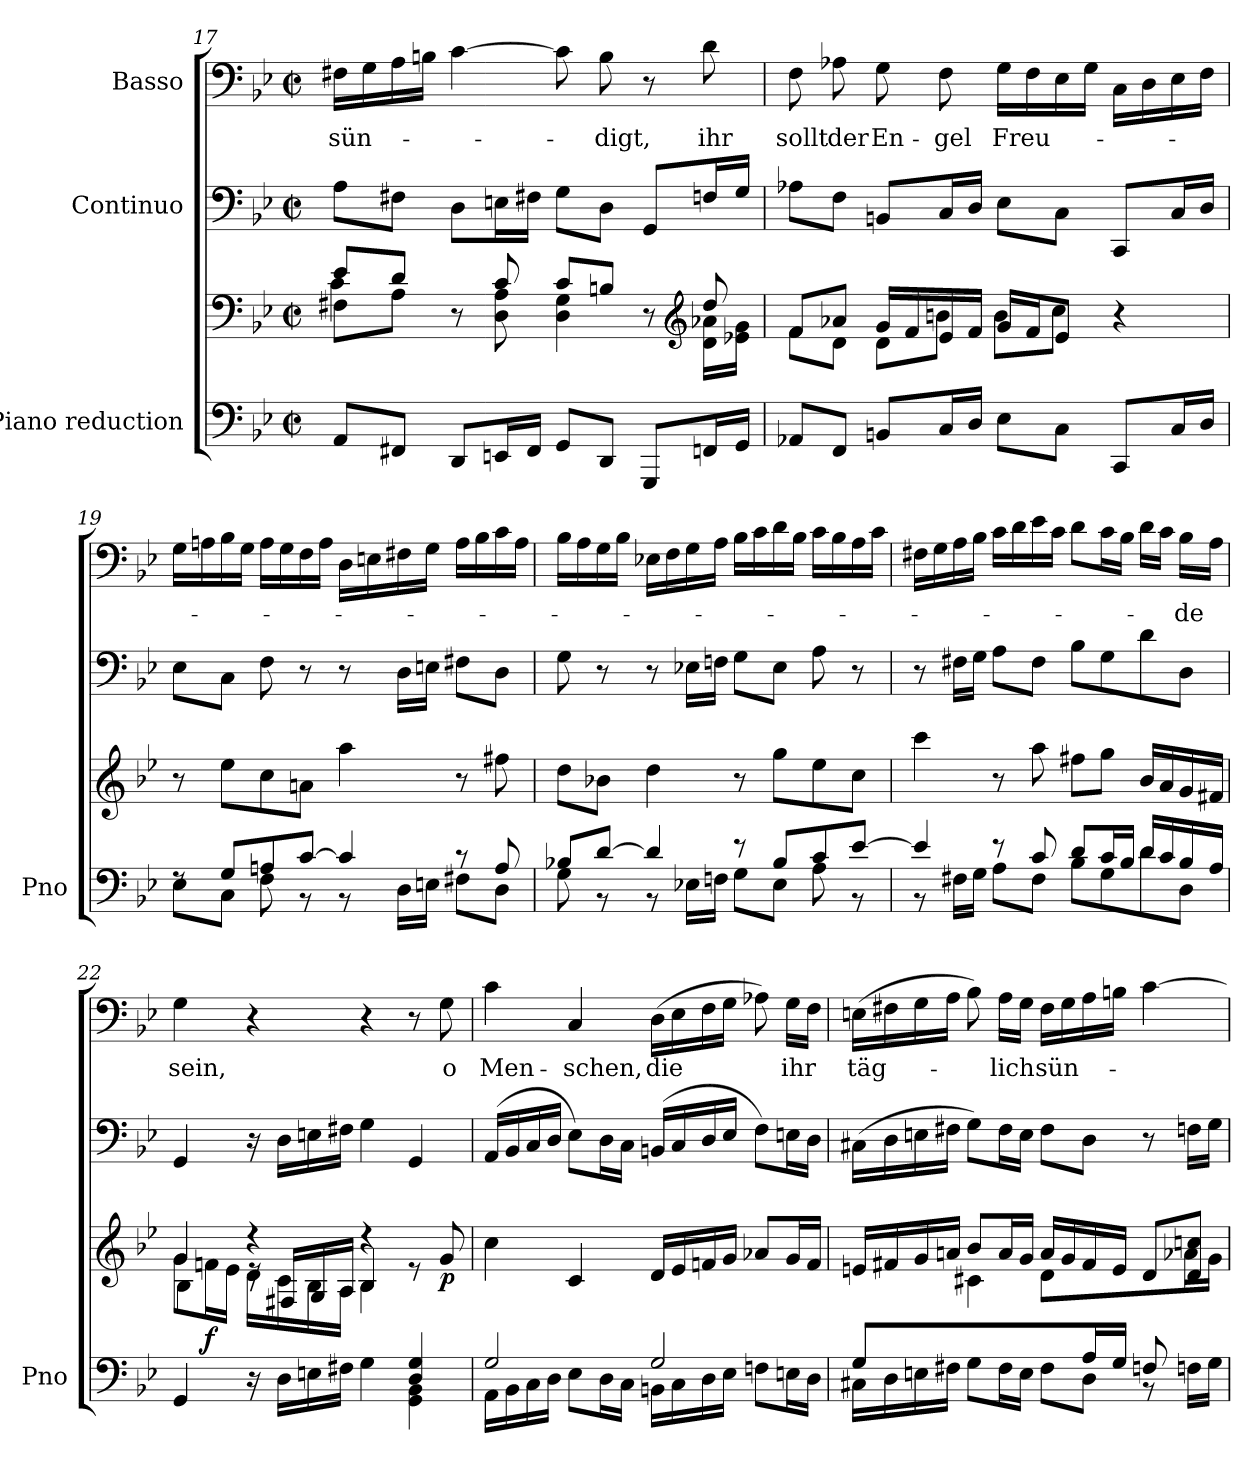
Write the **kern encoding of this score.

**kern	**kern	**dynam	**kern	**dynam	**kern	**text
*part3	*part3	*part3	*part2	*part2	*part1	*part1
*staff4	*staff3	*staff3/4	*staff2	*staff2	*staff1	*staff1
*I"Piano reduction	*	*	*I"Continuo	*	*I"Basso	*
*I'Pno	*	*	*	*	*	*
*clefF4	*clefF4	*	*clefF4	*	*clefF4	*
*k[b-e-]	*k[b-e-]	*	*k[b-e-]	*	*k[b-e-]	*
*M2/2	*M2/2	*	*M2/2	*	*M2/2	*
*met(c|)	*met(c|)	*	*met(c|)	*	*met(c|)	*
=17	=17	=17	=17	=17	=17	=17
*	*^	*	*	*	*	*
*	*	*^	*	*	*	*	*
!	!	!	!	!	!	!	!	!LO:LY:b
8AA/L	8e-/L	8F#X\L	4c\	.	8A\L	.	16F#X\LL	sün-
.	.	.	.	.	.	.	16G\	.
8FF#X/J	8d/J	8A\J	.	.	8F#X\J	.	16A\	.
.	.	.	.	.	.	.	16Bn\JJ	.
8DD/L	8r	8ryy	4ryy	.	8D\L	.	[4c\	.
16EEn/L	8c/	8D\ 8A\	.	.	16En\L	.	.	.
16FF#/JJ	.	.	.	.	16F#X\JJ	.	.	.
8GG/L	8c/L	4D\ 4G\	2ryy	.	8G\L	.	8c\]	.
!	!	!	!	!	!	!	!	!LO:LY:b
8DD/J	8Bn/J	.	.	.	8D\J	.	8B\	-digt,
8GGG/L	8r	8ryy	.	.	8GG/L	.	8r	.
*	*clefG2	*	*	*	*	*	*	*
!	!	!	!	!	!	!	!	!LO:LY:b
16FFn/L	8dd/	16d\ 16a-X\LL	.	.	16Fn/L	.	8d\	ihr
16GG/JJ	.	16e-X\ 16g\JJ	.	.	16G/JJ	.	.	.
*	*	*v	*v	*	*	*	*	*
=18	=18	=18	=18	=18	=18	=18	=18
!	!	!	!	!	!	!	!LO:LY:b
8AA-X/L	8f/L	8f\L	.	8A-X\L	.	8F\	sollt
!	!	!	!	!	!	!	!LO:LY:b
8FF/J	8a-X/J	8d\J	.	8F\J	.	8A-X\	der
!	!	!	!	!	!	!	!LO:LY:b
8BBn/L	16g/LL	8d\L	.	8BBn/L	.	8G\	En-
.	16f/	.	.	.	.	.	.
!	!	!	!	!	!	!	!LO:LY:b
16C/L	16e-/	8bn\J	.	16C/L	.	8F\	-gel
16D/JJ	16f/JJ	.	.	16D/JJ	.	.	.
!	!	!	!	!	!	!	!LO:LY:b
8E-\L	16g/LL	8b\L	.	8E-\L	.	16G\LL	Freu-
.	16f/J	.	.	.	.	16F\	.
8C\J	8e-/J	8cc\J	.	8C\J	.	16E-\	.
.	.	.	.	.	.	16G\JJ	.
8CC/L	4r	4ryy	.	8CC/L	.	16C\LL	.
.	.	.	.	.	.	16D\	.
16C/L	.	.	.	16C/L	.	16E-\	.
16D/JJ	.	.	.	16D/JJ	.	16F\JJ	.
*	*v	*v	*	*	*	*	*
!!LO:LB:g=z
=19	=19	=19	=19	=19	=19	=19
*^	*	*	*	*	*	*
8rF	8E-\L	8r	.	8E-\L	.	16G\LL	.
.	.	.	.	.	.	16An\	.
8G/L	8C\J	8ee-\L	.	8C\J	.	16B-\	.
.	.	.	.	.	.	16G\JJ	.
8An/	8F\	8cc\	.	8F\	.	16A\LL	.
.	.	.	.	.	.	16G\	.
[8c/J	8r	8an\J	.	8r	.	16F\	.
.	.	.	.	.	.	16A\JJ	.
4c/]	8r	4aa\	.	8r	.	16D\LL	.
.	.	.	.	.	.	16En\	.
.	16D\LL	.	.	16D\LL	.	16F#X\	.
.	16En\JJ	.	.	16En\JJ	.	16G\JJ	.
8r	8F#X\L	8r	.	8F#X\L	.	16A\LL	.
.	.	.	.	.	.	16B-\	.
8A/	8D\J	8ff#X\	.	8D\J	.	16c\	.
.	.	.	.	.	.	16A\JJ	.
=20	=20	=20	=20	=20	=20	=20	=20
8B-X/L	8G\	8dd\L	.	8G\	.	16B-\LL	.
.	.	.	.	.	.	16A\	.
[8d/J	8r	8b-X\J	.	8r	.	16G\	.
.	.	.	.	.	.	16B-\JJ	.
4d/]	8r	4dd\	.	8r	.	16E-X\LL	.
.	.	.	.	.	.	16F\	.
.	16E-X\LL	.	.	16E-X\LL	.	16G\	.
.	16Fn\JJ	.	.	16Fn\JJ	.	16A\JJ	.
8r	8G\L	8r	.	8G\L	.	16B-\LL	.
.	.	.	.	.	.	16c\	.
8B-/L	8E-\J	8gg\L	.	8E-\J	.	16d\	.
.	.	.	.	.	.	16B-\JJ	.
8c/	8A\	8ee-\	.	8A\	.	16c\LL	.
.	.	.	.	.	.	16B-\	.
[8e-/J	8r	8cc\J	.	8r	.	16A\	.
.	.	.	.	.	.	16c\JJ	.
=21	=21	=21	=21	=21	=21	=21	=21
4e-/]	8r	4ccc\	.	8r	.	16F#X\LL	.
.	.	.	.	.	.	16G\	.
.	16F#X\LL	.	.	16F#X\LL	.	16A\	.
.	16G\JJ	.	.	16G\JJ	.	16B-\JJ	.
8r	8A\L	8r	.	8A\L	.	16c\LL	.
.	.	.	.	.	.	16d\	.
8c/	8F#\J	8aa\	.	8F#\J	.	16e-\	.
.	.	.	.	.	.	16c\JJ	.
8d/L	8B-\L	8ff#X\L	.	8B-\L	.	8d\L	.
16c/L	8G\	8gg\J	.	8G\	.	16c\L	.
16B-/JJ	.	.	.	.	.	16B-\JJ	.
16d/LL	8d\	16b-/LL	.	8d\	.	16d\LL	.
16c/	.	16a/	.	.	.	16c\JJ	.
!	!	!	!	!	!	!	!LO:LY:b
16B-/	8D\J	16g/	.	8D\J	.	16B-\LL	-de
16A/JJ	.	16f#X/JJ	.	.	.	16A\JJ	.
!!LO:LB:g=z
=22	=22	=22	=22	=22	=22	=22	=22
*	*	*^	*	*	*	*	*
*	*	*	*^	*	*	*	*	*
!	!	!	!	!	!	!	!	!	!LO:LY:b
2.ryy	4GG/	4g/	8g\L	4B-\	.	4GG/	.	4G\	sein,
!	!	!	!	!	!LO:DY:b	!	!	!	!
.	.	.	16fn\L	.	f	.	.	.	.
.	.	.	16e-\JJ	.	.	.	.	.	.
.	16r	4rdd	16d\LL	16re	.	16r	.	4r	.
!	!	!	!	!	!	!	!LO:DY:b	!	!
.	16D\LL	.	16c\	16F#X/LL	.	16D\LL	other-dynamics	.	.
.	16En\	.	16B-\	16G/	.	16En\	.	.	.
.	16F#X\JJ	.	16A\JJ	16A/JJ	.	16F#X\JJ	.	.	.
.	4G\	4rdd	4B-\	4B-/	.	4G\	.	4r	.
4D/ 4G/	4GG\ 4BB-\	8re	4ryy	4ryy	.	4GG/	.	8r	.
!	!	!	!	!	!LO:DY:b	!	!	!	!LO:LY:b
.	.	8g/	.	.	p	.	.	8G\	o
*	*	*v	*v	*v	*	*	*	*	*
=23	=23	=23	=23	=23	=23	=23	=23
!	!	!	!	!	!LO:DY:b	!	!LO:LY:b
2G/	16AA\LL	4cc\	.	(<16AA/LL	other-dynamics	4c\	Men-
.	16BB-\	.	.	16BB-/	.	.	.
.	16C\	.	.	16C/	.	.	.
.	16D\JJ	.	.	16D/JJ	.	.	.
!	!	!	!	!	!	!	!LO:LY:b
.	8E-\L	4c/	.	8E-\L)	.	4C/	-schen,
.	16D\L	.	.	16D\L	.	.	.
.	16C\JJ	.	.	16C\JJ	.	.	.
!	!	!	!	!	!	!	!LO:LY:b
2G/	16BBn\LL	16d/LL	.	(<16BBn/LL	.	(>16D\LL	die
.	16C\	16e-/	.	16C/	.	16E-\	.
.	16D\	16fn/	.	16D/	.	16F\	.
.	16E-\JJ	16g/JJ	.	16E-/JJ	.	16G\JJ	.
.	8Fn\L	8a-X/L	.	8F\L)	.	8A-X\)	.
!	!	!	!	!	!	!	!LO:LY:b
.	16En\L	16g/L	.	16En\L	.	16G\LL	ihr
.	16D\JJ	16f/JJ	.	16D\JJ	.	16F\JJ	.
=24	=24	=24	=24	=24	=24	=24	=24
*	*	*^	*	*	*	*	*
!	!	!	!	!	!	!	!	!LO:LY:b
4G/	16C#X\LL	16en/LL	4ryy	.	(>16C#X\LL	.	(>16En\LL	täg-
.	16D\	16f#X/	.	.	16D\	.	16F#X\	.
.	16En\	16g/	.	.	16En\	.	16G\	.
.	16F#X\JJ	16an/JJ	.	.	16F#X\JJ	.	16A\JJ	.
4.ryy	8G\L	8b-/L	4c#X\	.	8G\L)	.	8B-\)	.
!	!	!	!	!	!	!	!	!LO:LY:b
.	16F#\L	16a/L	.	.	16F#\L	.	16A\LL	-lich
.	16E\JJ	16g/JJ	.	.	16E\JJ	.	16G\JJ	.
!	!	!	!	!	!	!	!	!LO:LY:b
.	8F#\L	16a/LL	8d\L	.	8F#\L	.	16F#\LL	sün-
.	.	16g/	.	.	.	.	16G\	.
16A/L	8D\J	16f#/	4ryy	.	8D\J	.	16A\	.
16G/JJ	.	16e/JJ	.	.	.	.	16Bn\JJ	.
8F/L	8rBB	8d/L	.	.	8r	.	[4c\	.
8ryy	16Fn\LL	8d/ 8ccn/J	16a-X\L	.	16Fn\LL	.	.	.
.	16G\JJ	.	16g\JJ	.	16G\JJ	.	.	.
*v	*v	*	*	*	*	*	*	*
*	*v	*v	*	*	*	*	*
=	=	=	=	=	=	=
*-	*-	*-	*-	*-	*-	*-
